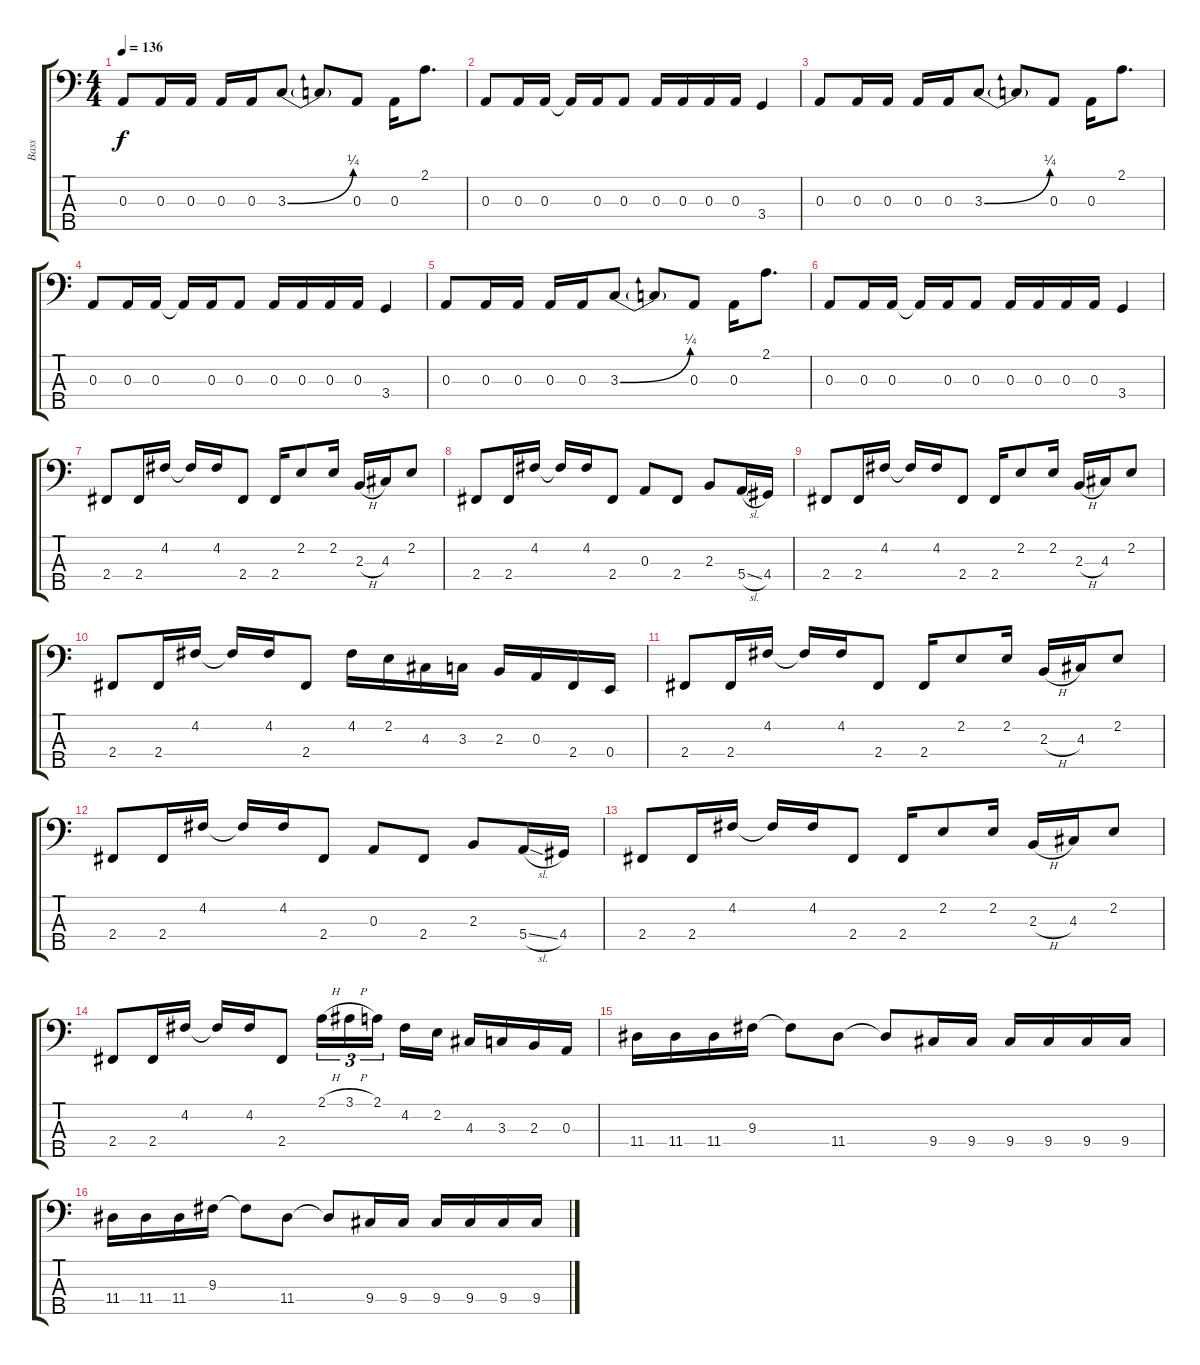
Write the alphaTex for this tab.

\track ("Bass" "Bass") {instrument electricbassfinger}
\staff {score tabs}
\tuning (G2 D2 A1 E1 B0) {hide}
\ts (4 4)
\tempo 136
\clef f4
\ks c
0.3.8{dy f} 0.3.16 0.3.16 0.3.16 0.3.16 3.3{be (bend 0 0 60 1)}.8 3.3{t}.8 0.3.8 0.3.16 2.1.8{d} |
0.3.8 0.3.16 0.3.16 0.3{t}.16 0.3.16 0.3.8 0.3.16 0.3.16 0.3.16 0.3.16 3.4.4 |
0.3.8 0.3.16 0.3.16 0.3.16 0.3.16 3.3{be (bend 0 0 60 1)}.8 3.3{t}.8 0.3.8 0.3.16 2.1.8{d} |
0.3.8 0.3.16 0.3.16 0.3{t}.16 0.3.16 0.3.8 0.3.16 0.3.16 0.3.16 0.3.16 3.4.4 |
0.3.8 0.3.16 0.3.16 0.3.16 0.3.16 3.3{be (bend 0 0 60 1)}.8 3.3{t}.8 0.3.8 0.3.16 2.1.8{d} |
0.3.8 0.3.16 0.3.16 0.3{t}.16 0.3.16 0.3.8 0.3.16 0.3.16 0.3.16 0.3.16 3.4.4 |
2.4.8 2.4.16 4.2.16 4.2{t}.16 4.2.16 2.4.8 2.4.16 2.2.8 2.2.16 2.3{h}.16 4.3.16 2.2.8 |
2.4.8 2.4.16 4.2.16 4.2{t}.16 4.2.16 2.4.8 0.3.8 2.4.8 2.3.8 5.4{sl}.16 4.4.16 |
2.4.8 2.4.16 4.2.16 4.2{t}.16 4.2.16 2.4.8 2.4.16 2.2.8 2.2.16 2.3{h}.16 4.3.16 2.2.8 |
2.4.8 2.4.16 4.2.16 4.2{t}.16 4.2.16 2.4.8 4.2.16 2.2.16 4.3.16 3.3.16 2.3.16 0.3.16 2.4.16 0.4.16 |
2.4.8 2.4.16 4.2.16 4.2{t}.16 4.2.16 2.4.8 2.4.16 2.2.8 2.2.16 2.3{h}.16 4.3.16 2.2.8 |
2.4.8 2.4.16 4.2.16 4.2{t}.16 4.2.16 2.4.8 0.3.8 2.4.8 2.3.8 5.4{sl}.16 4.4.16 |
2.4.8 2.4.16 4.2.16 4.2{t}.16 4.2.16 2.4.8 2.4.16 2.2.8 2.2.16 2.3{h}.16 4.3.16 2.2.8 |
2.4.8 2.4.16 4.2.16 4.2{t}.16 4.2.16 2.4.8 2.1{h}.16{tu (3 2)} 3.1{h}.16{tu (3 2)} 2.1.16{tu (3 2) beam splitsecondary} 4.2.16 2.2.16 4.3.16 3.3.16 2.3.16 0.3.16 |
11.4.16 11.4.16 11.4.16 9.3.16 9.3{t}.8 11.4.8 11.4{t}.8 9.4.16 9.4.16 9.4.16 9.4.16 9.4.16 9.4.16 |
11.4.16 11.4.16 11.4.16 9.3.16 9.3{t}.8 11.4.8 11.4{t}.8 9.4.16 9.4.16 9.4.16 9.4.16 9.4.16 9.4.16
